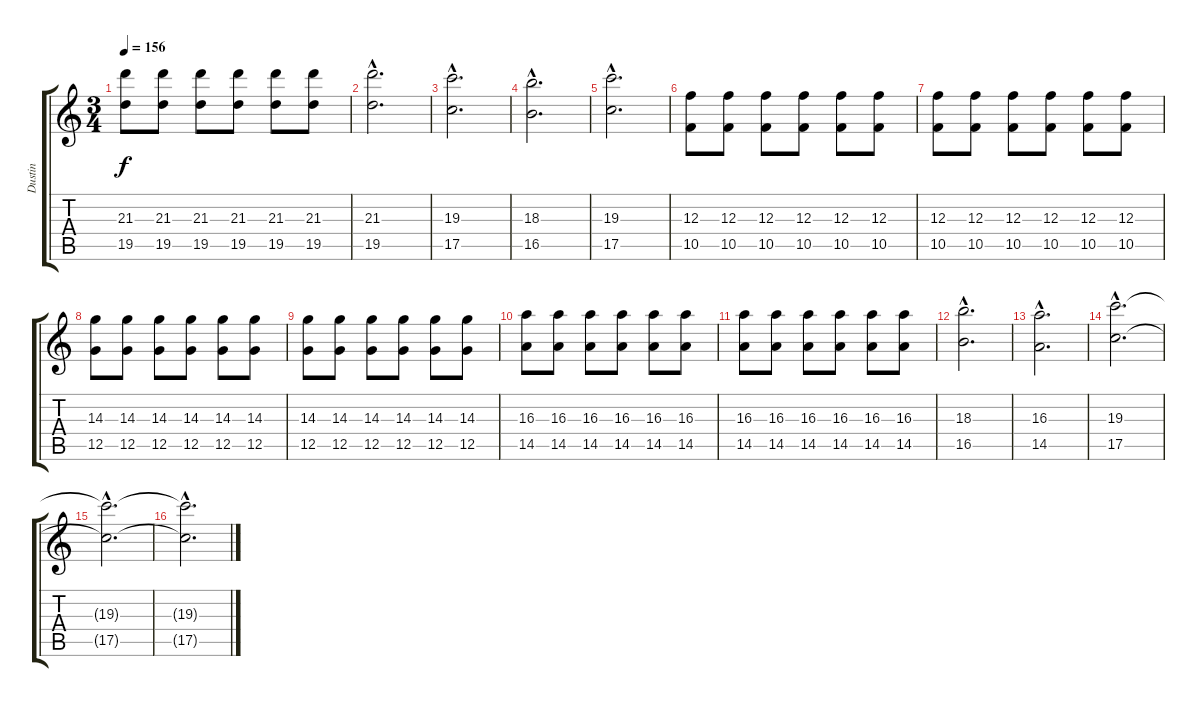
\track ("Dustin" "Dustin") {instrument distortionguitar}
\staff {score tabs}
\tuning (D4 A3 F3 C3 G2 C2) {hide}
\ts (3 4)
\tempo 156
\clef g2
\ks c
(21.3 19.5).8{dy f} (21.3 19.5).8 (21.3 19.5).8 (21.3 19.5).8 (21.3 19.5).8 (21.3 19.5).8 |
(21.3{hac} 19.5{hac}).2{d} |
(19.3{hac} 17.5{hac}).2{d} |
(18.3{hac} 16.5{hac}).2{d} |
(19.3{hac} 17.5{hac}).2{d} |
(12.3 10.5).8 (12.3 10.5).8 (12.3 10.5).8 (12.3 10.5).8 (12.3 10.5).8 (12.3 10.5).8 |
(12.3 10.5).8 (12.3 10.5).8 (12.3 10.5).8 (12.3 10.5).8 (12.3 10.5).8 (12.3 10.5).8 |
(14.3 12.5).8 (14.3 12.5).8 (14.3 12.5).8 (14.3 12.5).8 (14.3 12.5).8 (14.3 12.5).8 |
(14.3 12.5).8 (14.3 12.5).8 (14.3 12.5).8 (14.3 12.5).8 (14.3 12.5).8 (14.3 12.5).8 |
(16.3 14.5).8 (16.3 14.5).8 (16.3 14.5).8 (16.3 14.5).8 (16.3 14.5).8 (16.3 14.5).8 |
(16.3 14.5).8 (16.3 14.5).8 (16.3 14.5).8 (16.3 14.5).8 (16.3 14.5).8 (16.3 14.5).8 |
(18.3{hac} 16.5{hac}).2{d} |
(16.3{hac} 14.5{hac}).2{d} |
(19.3{hac} 17.5{hac}).2{d volume 4} |
(19.3{hac t} 17.5{hac t}).2{d} |
(19.3{hac t} 17.5{hac t}).2{d}
